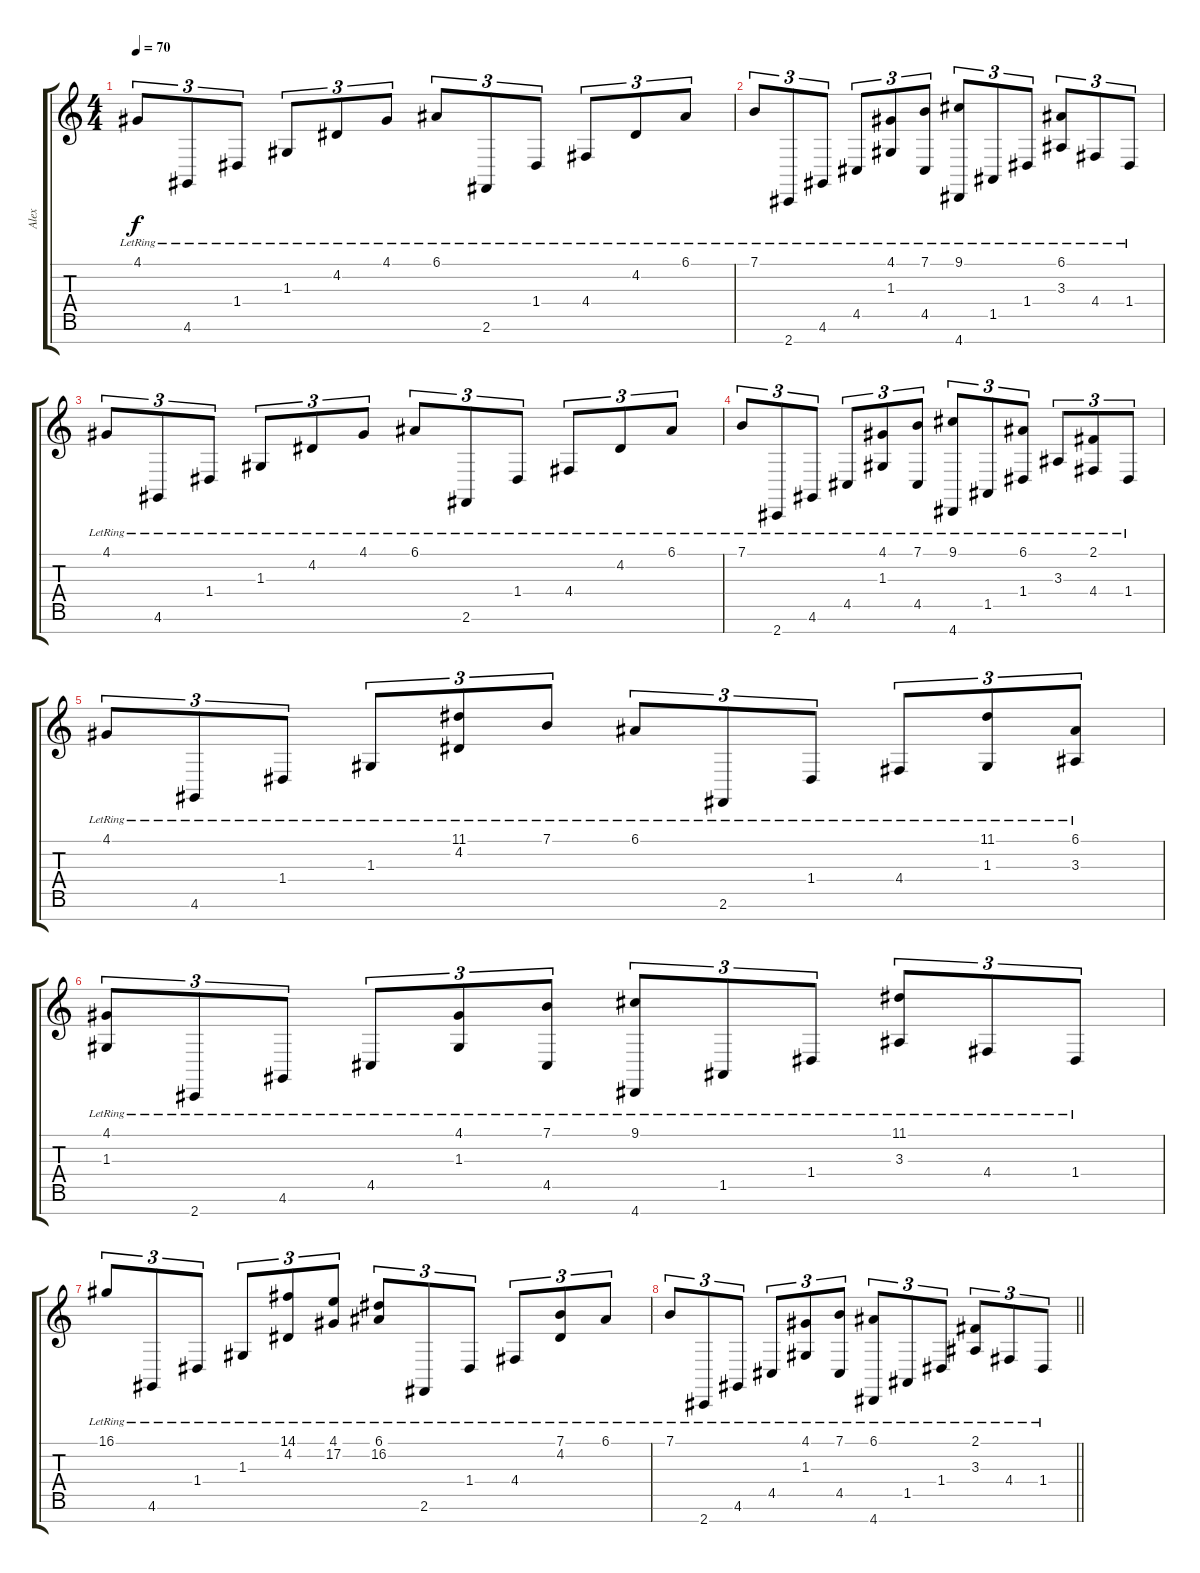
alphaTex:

\track ("Alex" "Alex") {instrument brightacousticpiano}
\staff {score tabs}
\tuning (E4 B3 G3 D3 A2 E2 B1) {hide}
\ts (4 4)
\section ("" "")
\tempo 70
\clef g2
\ks c
4.1{lr}.8{tu (3 2) dy f} 4.6{lr}.8{tu (3 2)} 1.4{lr}.8{tu (3 2)} 1.3{lr}.8{tu (3 2)} 4.2{lr}.8{tu (3 2)} 4.1{lr}.8{tu (3 2)} 6.1{lr}.8{tu (3 2)} 2.6{lr}.8{tu (3 2)} 1.4{lr}.8{tu (3 2)} 4.4{lr}.8{tu (3 2)} 4.2{lr}.8{tu (3 2)} 6.1{lr}.8{tu (3 2)} |
7.1{lr}.8{tu (3 2)} 2.7{lr}.8{tu (3 2)} 4.6{lr}.8{tu (3 2)} 4.5{lr}.8{tu (3 2)} (4.1{lr} 1.3{lr}).8{tu (3 2)} (7.1{lr} 4.5{lr}).8{tu (3 2)} (9.1{lr} 4.7{lr}).8{tu (3 2)} 1.5{lr}.8{tu (3 2)} 1.4{lr}.8{tu (3 2)} (6.1{lr} 3.3{lr}).8{tu (3 2)} 4.4{lr}.8{tu (3 2)} 1.4{lr}.8{tu (3 2)} |
4.1{lr}.8{tu (3 2)} 4.6{lr}.8{tu (3 2)} 1.4{lr}.8{tu (3 2)} 1.3{lr}.8{tu (3 2)} 4.2{lr}.8{tu (3 2)} 4.1{lr}.8{tu (3 2)} 6.1{lr}.8{tu (3 2)} 2.6{lr}.8{tu (3 2)} 1.4{lr}.8{tu (3 2)} 4.4{lr}.8{tu (3 2)} 4.2{lr}.8{tu (3 2)} 6.1{lr}.8{tu (3 2)} |
7.1{lr}.8{tu (3 2)} 2.7{lr}.8{tu (3 2)} 4.6{lr}.8{tu (3 2)} 4.5{lr}.8{tu (3 2)} (4.1{lr} 1.3{lr}).8{tu (3 2)} (7.1{lr} 4.5{lr}).8{tu (3 2)} (9.1{lr} 4.7{lr}).8{tu (3 2)} 1.5{lr}.8{tu (3 2)} (6.1 1.4{lr}).8{tu (3 2)} 3.3{lr}.8{tu (3 2)} (2.1 4.4{lr}).8{tu (3 2)} 1.4{lr}.8{tu (3 2)} |
4.1{lr}.8{tu (3 2)} 4.6{lr}.8{tu (3 2)} 1.4{lr}.8{tu (3 2)} 1.3{lr}.8{tu (3 2)} (11.1 4.2{lr}).8{tu (3 2)} 7.1{lr}.8{tu (3 2)} 6.1{lr}.8{tu (3 2)} 2.6{lr}.8{tu (3 2)} 1.4{lr}.8{tu (3 2)} 4.4{lr}.8{tu (3 2)} (11.1 1.3{lr}).8{tu (3 2)} (6.1{lr} 3.3).8{tu (3 2)} |
(4.1{lr} 1.3).8{tu (3 2)} 2.7{lr}.8{tu (3 2)} 4.6{lr}.8{tu (3 2)} 4.5{lr}.8{tu (3 2)} (4.1{lr} 1.3{lr}).8{tu (3 2)} (7.1{lr} 4.5{lr}).8{tu (3 2)} (9.1{lr} 4.7{lr}).8{tu (3 2)} 1.5{lr}.8{tu (3 2)} 1.4{lr}.8{tu (3 2)} (11.1 3.3{lr}).8{tu (3 2)} 4.4{lr}.8{tu (3 2)} 1.4{lr}.8{tu (3 2)} |
16.1{lr}.8{tu (3 2)} 4.6{lr}.8{tu (3 2)} 1.4{lr}.8{tu (3 2)} 1.3{lr}.8{tu (3 2)} (14.1 4.2{lr}).8{tu (3 2)} (4.1{lr} 17.2).8{tu (3 2)} (6.1{lr} 16.2).8{tu (3 2)} 2.6{lr}.8{tu (3 2)} 1.4{lr}.8{tu (3 2)} 4.4{lr}.8{tu (3 2)} (7.1 4.2{lr}).8{tu (3 2)} 6.1{lr}.8{tu (3 2)} |
\barLineRight lightlight
7.1{lr}.8{tu (3 2)} 2.7{lr}.8{tu (3 2)} 4.6{lr}.8{tu (3 2)} 4.5{lr}.8{tu (3 2)} (4.1{lr} 1.3{lr}).8{tu (3 2)} (7.1{lr} 4.5{lr}).8{tu (3 2)} (6.1 4.7{lr}).8{tu (3 2)} 1.5{lr}.8{tu (3 2)} 1.4{lr}.8{tu (3 2)} (2.1 3.3{lr}).8{tu (3 2)} 4.4{lr}.8{tu (3 2)} 1.4{lr}.8{tu (3 2)}
